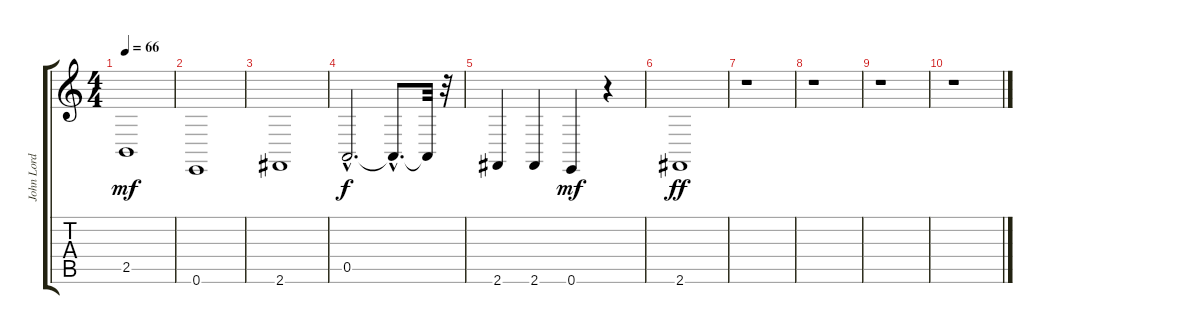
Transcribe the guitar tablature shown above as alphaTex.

\track ("John Lord" "John Lord") {instrument drawbarorgan}
\staff {score tabs}
\tuning (E4 B3 G3 D3 A2 E2) {hide}
\ts (4 4)
\tempo 66
\clef g2
\ks c
2.5.1{dy mf} |
0.6.1 |
2.6.1 |
0.5{hac}.2{d dy f} 0.5{hac t}.8{d} 0.5{t}.32 r.32 |
2.6.4 2.6.4 0.6.4{dy mf} r.4 |
2.6.1{dy ff} |
r.1 |
r.1 |
r.1 |
r.1
